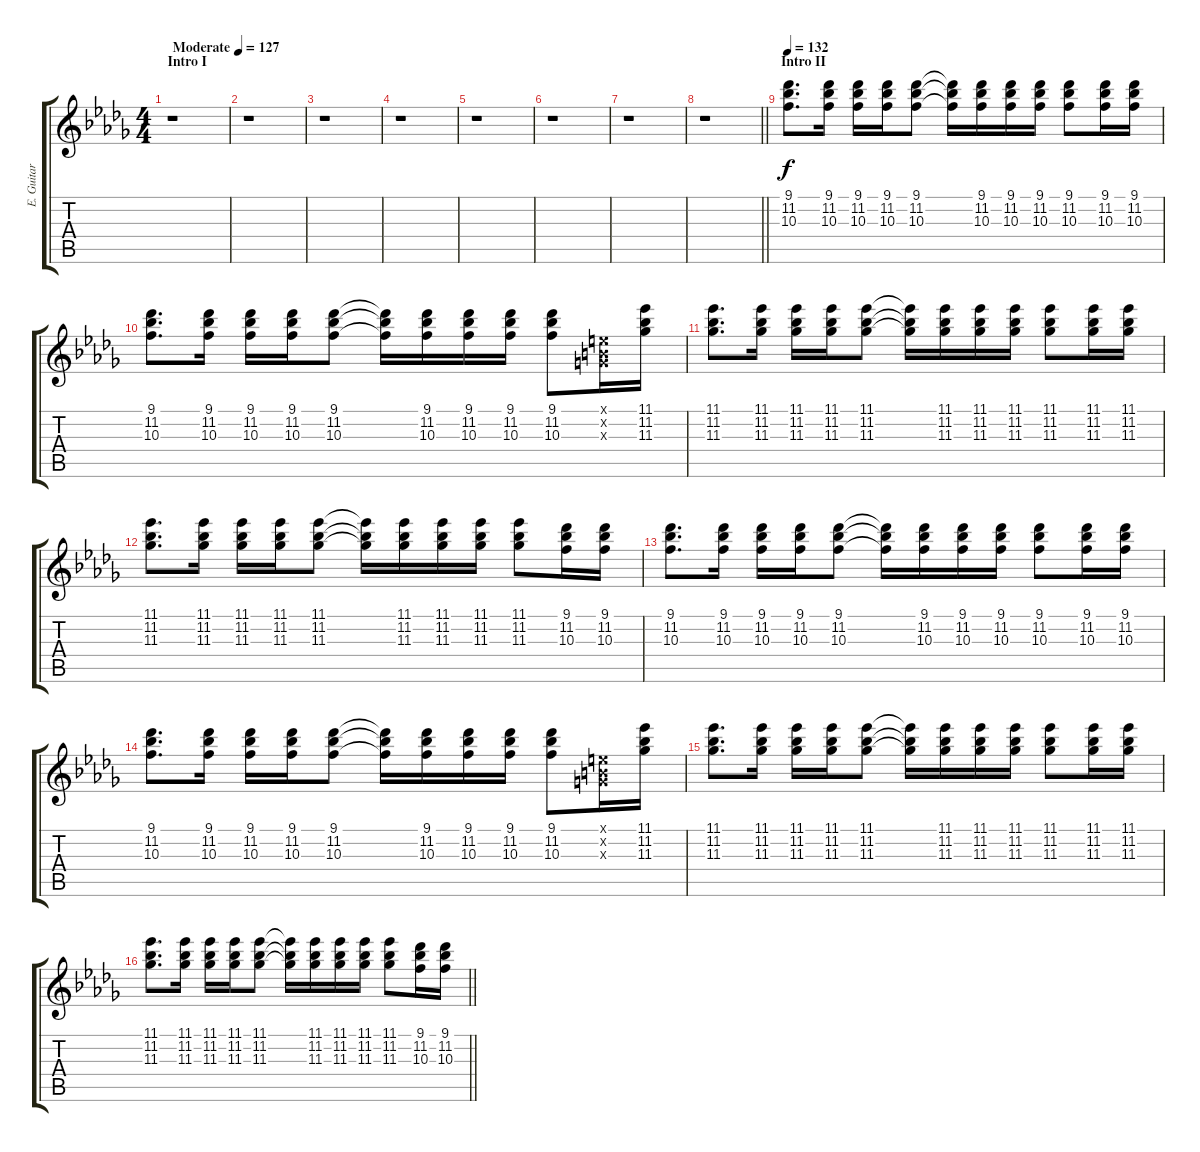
\track ("E. Guitar I" "E. Guitar ") {instrument overdrivenguitar}
\staff {score tabs}
\tuning (E4 B3 G3 D3 A2 E2) {hide}
\ts (4 4)
\section ("" "Intro I")
\tempo (127 "Moderate")
\clef g2
\ks db
r.1{dy f instrument overdrivenguitar} |
r.1 |
r.1 |
r.1 |
r.1 |
r.1 |
r.1 |
\barLineRight lightlight
r.1 |
\section ("" "Intro II")
\tempo 132
(9.1 11.2 10.3).8{d} (9.1 11.2 10.3).16 (9.1 11.2 10.3).16 (9.1 11.2 10.3).16 (9.1 11.2 10.3).8 (9.1{t} 11.2{t} 10.3{t}).16 (9.1 11.2 10.3).16 (9.1 11.2 10.3).16 (9.1 11.2 10.3).16 (9.1 11.2 10.3).8 (9.1 11.2 10.3).16 (9.1 11.2 10.3).16 |
(9.1 11.2 10.3).8{d} (9.1 11.2 10.3).16 (9.1 11.2 10.3).16 (9.1 11.2 10.3).16 (9.1 11.2 10.3).8 (9.1{t} 11.2{t} 10.3{t}).16 (9.1 11.2 10.3).16 (9.1 11.2 10.3).16 (9.1 11.2 10.3).16 (9.1 11.2 10.3).8 (0.1{x} 0.2{x} 0.3{x}).16 (11.1 11.2 11.3).16 |
(11.1 11.2 11.3).8{d} (11.1 11.2 11.3).16 (11.1 11.2 11.3).16 (11.1 11.2 11.3).16 (11.1 11.2 11.3).8 (11.1{t} 11.2{t} 11.3{t}).16 (11.1 11.2 11.3).16 (11.1 11.2 11.3).16 (11.1 11.2 11.3).16 (11.1 11.2 11.3).8 (11.1 11.2 11.3).16 (11.1 11.2 11.3).16 |
(11.1 11.2 11.3).8{d} (11.1 11.2 11.3).16 (11.1 11.2 11.3).16 (11.1 11.2 11.3).16 (11.1 11.2 11.3).8 (11.1{t} 11.2{t} 11.3{t}).16 (11.1 11.2 11.3).16 (11.1 11.2 11.3).16 (11.1 11.2 11.3).16 (11.1 11.2 11.3).8 (9.1 11.2 10.3).16 (9.1 11.2 10.3).16 |
(9.1 11.2 10.3).8{d} (9.1 11.2 10.3).16 (9.1 11.2 10.3).16 (9.1 11.2 10.3).16 (9.1 11.2 10.3).8 (9.1{t} 11.2{t} 10.3{t}).16 (9.1 11.2 10.3).16 (9.1 11.2 10.3).16 (9.1 11.2 10.3).16 (9.1 11.2 10.3).8 (9.1 11.2 10.3).16 (9.1 11.2 10.3).16 |
(9.1 11.2 10.3).8{d} (9.1 11.2 10.3).16 (9.1 11.2 10.3).16 (9.1 11.2 10.3).16 (9.1 11.2 10.3).8 (9.1{t} 11.2{t} 10.3{t}).16 (9.1 11.2 10.3).16 (9.1 11.2 10.3).16 (9.1 11.2 10.3).16 (9.1 11.2 10.3).8 (0.1{x} 0.2{x} 0.3{x}).16 (11.1 11.2 11.3).16 |
(11.1 11.2 11.3).8{d} (11.1 11.2 11.3).16 (11.1 11.2 11.3).16 (11.1 11.2 11.3).16 (11.1 11.2 11.3).8 (11.1{t} 11.2{t} 11.3{t}).16 (11.1 11.2 11.3).16 (11.1 11.2 11.3).16 (11.1 11.2 11.3).16 (11.1 11.2 11.3).8 (11.1 11.2 11.3).16 (11.1 11.2 11.3).16 |
\barLineRight lightlight
(11.1 11.2 11.3).8{d} (11.1 11.2 11.3).16 (11.1 11.2 11.3).16 (11.1 11.2 11.3).16 (11.1 11.2 11.3).8 (11.1{t} 11.2{t} 11.3{t}).16 (11.1 11.2 11.3).16 (11.1 11.2 11.3).16 (11.1 11.2 11.3).16 (11.1 11.2 11.3).8 (9.1 11.2 10.3).16 (9.1 11.2 10.3).16
